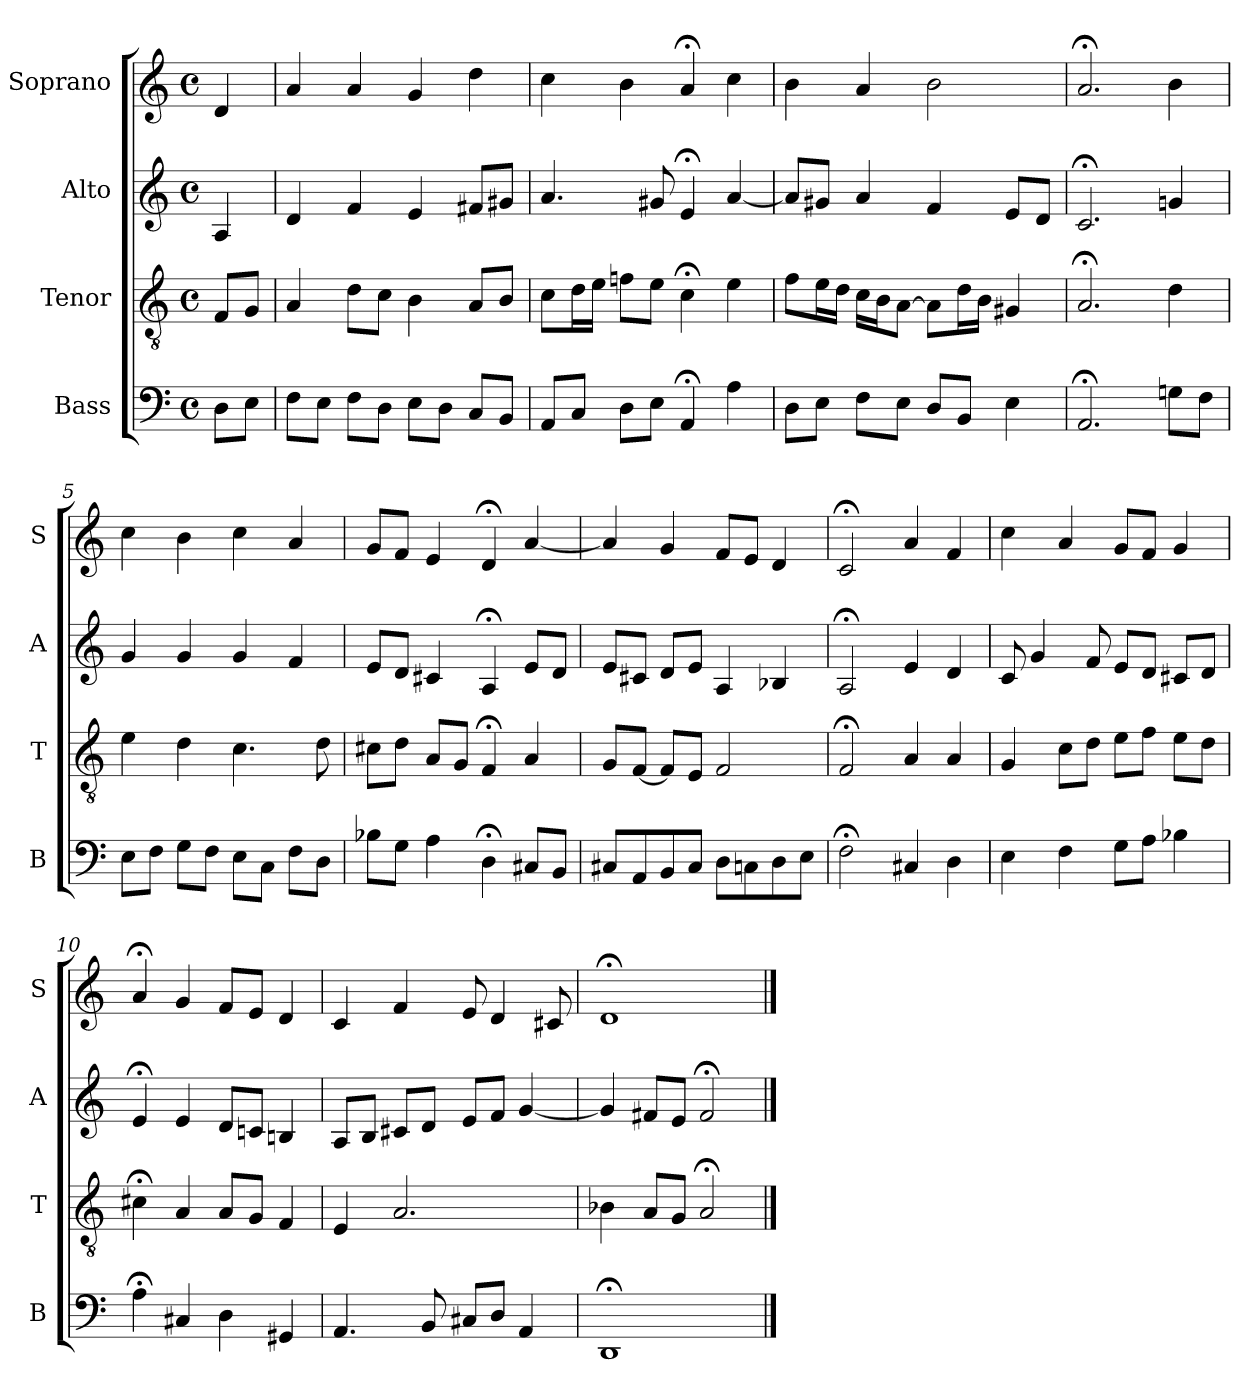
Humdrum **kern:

**kern	**kern	**kern	**kern
*part4	*part3	*part2	*part1
*staff4	*staff3	*staff2	*staff1
*I"Bass	*I"Tenor	*I"Alto	*I"Soprano
*I'B	*I'T	*I'A	*I'S
*clefF4	*clefGv2	*clefG2	*clefG2
*k[]	*k[]	*k[]	*k[]
*D:dor	*D:dor	*D:dor	*D:dor
*M4/4	*M4/4	*M4/4	*M4/4
*met(c)	*met(c)	*met(c)	*met(c)
*MM100	*MM100	*MM100	*MM100
=	=	=	=
8DL	8FL	4A	4d
8EJ	8GJ	.	.
=1	=1	=1	=1
8FL	4A	4d	4a
8EJ	.	.	.
8FL	8dL	4f	4a
8DJ	8cJ	.	.
8EL	4B	4e	4g
8DJ	.	.	.
8CiL	8AiL	8f#XiL	4ddi
8BBJ	8BJ	8g#XJ	.
=2	=2	=2	=2
8AAL	8cL	4.a	4cc
8CJ	16dL	.	.
.	16eJJ	.	.
8DL	8fnL	.	4b
8EJ	8eJ	8g#X	.
4AA;<	4c;<	4e;<	4a;<
4A	4e	[4a	4cc
=3	=3	=3	=3
8DL	8fL	8aL]	4b
8EJ	16eL	8g#XJ	.
.	16dJJ	.	.
8FL	16cLL	4a	4a
.	16BJ	.	.
8EJ	[8AJ	.	.
8DL	8AL]	4f	2b
8BBJ	16dL	.	.
.	16BJJ	.	.
4E	4G#X	8eL	.
.	.	8dJ	.
=4	=4	=4	=4
2.AA;<	2.A;<	2.c;<	2.a;<
8GnL	4d	4gn	4b
8FJ	.	.	.
=5	=5	=5	=5
8EL	4e	4g	4cc
8FJ	.	.	.
8GL	4d	4g	4b
8FJ	.	.	.
8EL	4.c	4g	4cc
8CJ	.	.	.
8FL	.	4f	4a
8DJ	8d	.	.
=6	=6	=6	=6
8B-XL	8c#XL	8eL	8gL
8GJ	8dJ	8dJ	8fJ
4A	8AL	4c#X	4e
.	8GJ	.	.
4D;<	4F;<	4A;<	4d;<
8C#XL	4A	8eL	[4a
8BBJ	.	8dJ	.
=7	=7	=7	=7
8C#XL	8GL	8eL	4a]
8AA	[8FJ	8c#XJ	.
8BB	8FL]	8dL	4g
8C#J	8EJ	8eJ	.
8DL	2F	4A	8fL
8Cn	.	.	8eJ
8D	.	4B-X	4d
8EJ	.	.	.
=8	=8	=8	=8
2F;<	2F;<	2A;<	2c;<
4C#X	4A	4e	4a
4D	4A	4d	4f
=9	=9	=9	=9
4E	4G	8c	4cc
.	.	4g	.
4F	8cL	.	4a
.	8dJ	8f	.
8GL	8eL	8eL	8gL
8AJ	8fJ	8dJ	8fJ
4B-X	8eL	8c#XL	4g
.	8dJ	8dJ	.
=10	=10	=10	=10
4A;<	4c#X;<	4e;<	4a;<
4C#X	4A	4e	4g
4D	8AL	8dL	8fL
.	8GJ	8cnJ	8eJ
4GG#X	4F	4Bn	4d
=11	=11	=11	=11
4.AA	4E	8AL	4c
.	.	8BJ	.
.	2.A	8c#XL	4f
8BB	.	8dJ	.
8C#XL	.	8eL	8e
8DJ	.	8fJ	4d
4AA	.	[4g	.
.	.	.	8c#X
=12	=12	=12	=12
1DD;<	4B-X	4g]	1d;<
.	8AL	8f#XL	.
.	8GJ	8eJ	.
.	2A;<	2f#;<	.
==	==	==	==
*-	*-	*-	*-
